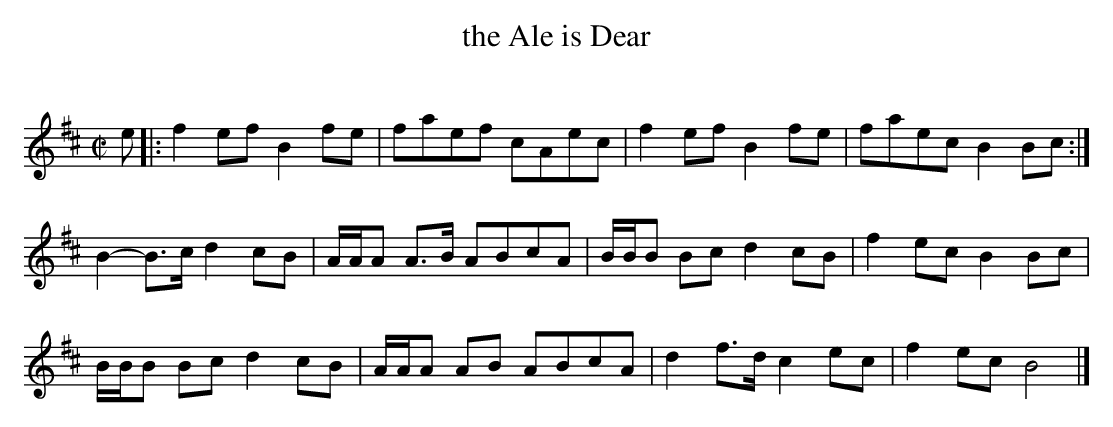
X:1
T: the Ale is Dear
C:
M: C|
L: 1/8
K: Bm
e |:\
f2ef B2fe | faef cAec | f2ef B2fe | faec B2Bc :|
B2-B>c d2cB | A/A/A A>B ABcA | B/B/B Bc d2cB | f2ec B2Bc |
B/B/B Bc d2cB | A/A/A AB ABcA | d2f>d c2ec | f2ec B4 |]
